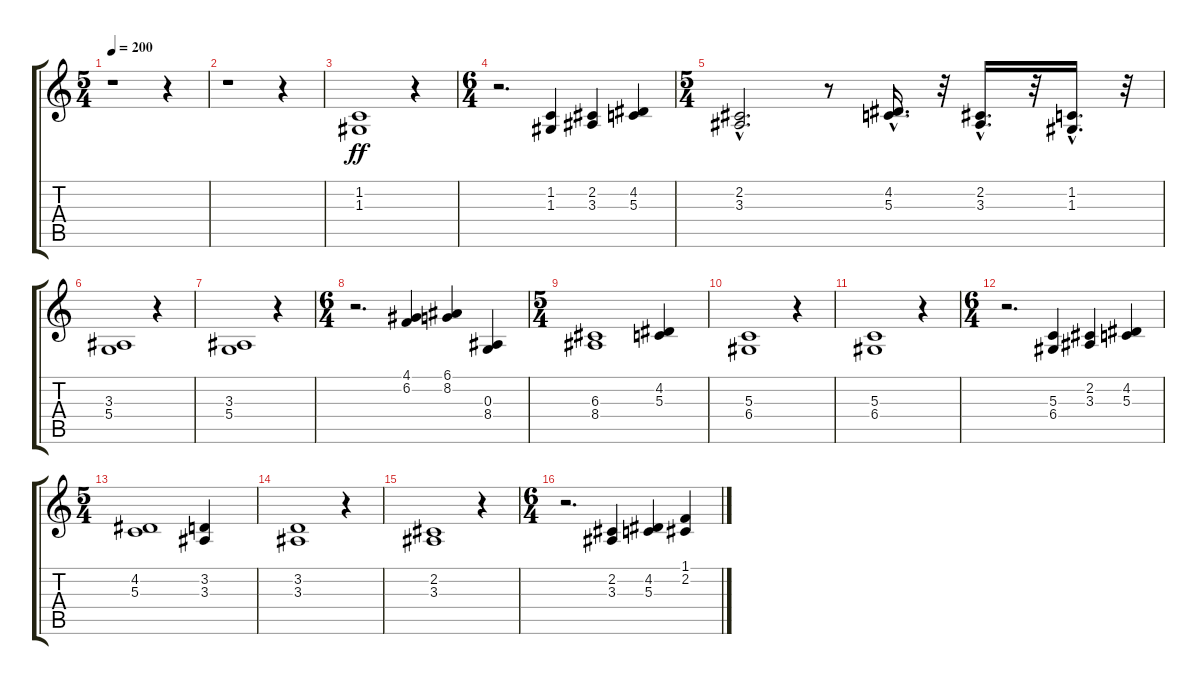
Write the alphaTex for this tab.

\track "" {instrument piccolo}
\staff {score tabs}
\tuning (E4 B3 G3 D3 A2 E2) {hide}
\ts (5 4)
\tempo 200
\clef g2
\ks c
r.1{dy ff} r.4 |
r.1 r.4 |
(1.2 1.3).1 r.4 |
\ts (6 4)
r.2{d} (1.2 1.3).4 (2.2 3.3).4 (4.2 5.3).4 |
\ts (5 4)
(2.2{hac} 3.3{hac}).2{d} r.8 (4.2{hac} 5.3{hac}).16{d} r.32 (2.2{hac} 3.3{hac}).16{d} r.32 (1.2{hac} 1.3{hac}).16{d} r.32 |
(3.3 5.4).1 r.4 |
(3.3 5.4).1 r.4 |
\ts (6 4)
r.2{d} (4.1 6.2).4 (6.1 8.2).4 (0.3 8.4).4 |
\ts (5 4)
(6.3 8.4).1 (4.2 5.3).4 |
(5.3 6.4).1 r.4 |
(5.3 6.4).1 r.4 |
\ts (6 4)
r.2{d} (5.3 6.4).4 (2.2 3.3).4 (4.2 5.3).4 |
\ts (5 4)
(4.2 5.3).1 (3.2 3.3).4 |
(3.2 3.3).1 r.4 |
(2.2 3.3).1 r.4 |
\ts (6 4)
r.2{d} (2.2 3.3).4 (4.2 5.3).4 (1.1 2.2).4
